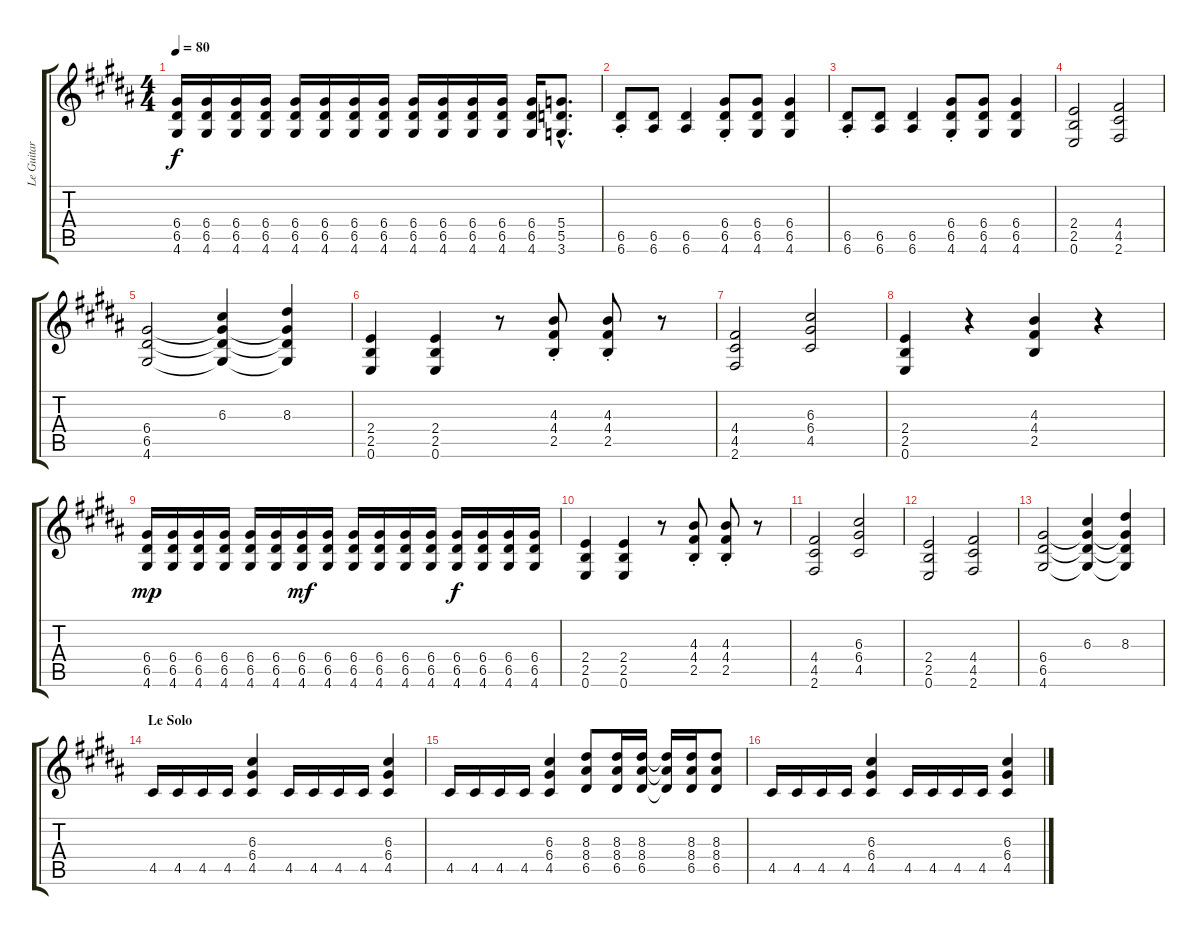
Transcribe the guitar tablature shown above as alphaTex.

\track ("Le Guitar the 2nd" "Le Guitar ") {instrument distortionguitar}
\staff {score tabs}
\tuning (E4 B3 G3 D3 A2 E2) {hide}
\ts (4 4)
\tempo 80
\clef g2
\ks b
(6.4 6.5 4.6).16{dy f} (6.4 6.5 4.6).16 (6.4 6.5 4.6).16 (6.4 6.5 4.6).16 (6.4 6.5 4.6).16 (6.4 6.5 4.6).16 (6.4 6.5 4.6).16 (6.4 6.5 4.6).16 (6.4 6.5 4.6).16 (6.4 6.5 4.6).16 (6.4 6.5 4.6).16 (6.4 6.5 4.6).16 (6.4 6.5 4.6).16 (5.4{hac} 5.5{hac} 3.6{hac}).8{d} |
(6.5{st} 6.6{st}).8 (6.5 6.6).8 (6.5 6.6).4 (6.4{st} 6.5{st} 4.6{st}).8 (6.4 6.5 4.6).8 (6.4 6.5 4.6).4 |
(6.5{st} 6.6{st}).8 (6.5 6.6).8 (6.5 6.6).4 (6.4{st} 6.5{st} 4.6{st}).8 (6.4 6.5 4.6).8 (6.4 6.5 4.6).4 |
(2.4 2.5 0.6).2 (4.4 4.5 2.6).2 |
(6.4 6.5 4.6).2 (6.3 6.4{t} 6.5{t} 4.6{t}).4 (8.3 6.4{t} 6.5{t} 4.6{t}).4 |
(2.4 2.5 0.6).4 (2.4 2.5 0.6).4 r.8 (4.3{st} 4.4{st} 2.5{st}).8 (4.3{st} 4.4{st} 2.5{st}).8 r.8 |
(4.4 4.5 2.6).2 (6.3 6.4 4.5).2 |
(2.4 2.5 0.6).4 r.4 (4.3 4.4 2.5).4 r.4 |
(6.4 6.5 4.6).16{dy mp} (6.4 6.5 4.6).16 (6.4 6.5 4.6).16 (6.4 6.5 4.6).16 (6.4 6.5 4.6).16 (6.4 6.5 4.6).16 (6.4 6.5 4.6).16{dy mf} (6.4 6.5 4.6).16 (6.4 6.5 4.6).16 (6.4 6.5 4.6).16 (6.4 6.5 4.6).16 (6.4 6.5 4.6).16 (6.4 6.5 4.6).16{dy f} (6.4 6.5 4.6).16 (6.4 6.5 4.6).16 (6.4 6.5 4.6).16 |
(2.4 2.5 0.6).4 (2.4 2.5 0.6).4 r.8 (4.3{st} 4.4{st} 2.5{st}).8 (4.3{st} 4.4{st} 2.5{st}).8 r.8 |
(4.4 4.5 2.6).2 (6.3 6.4 4.5).2 |
(2.4 2.5 0.6).2 (4.4 4.5 2.6).2 |
(6.4 6.5 4.6).2 (6.3 6.4{t} 6.5{t} 4.6{t}).4 (8.3 6.4{t} 6.5{t} 4.6{t}).4 |
\section ("" "Le Solo")
4.5.16 4.5.16 4.5.16 4.5.16 (6.3 6.4 4.5).4 4.5.16 4.5.16 4.5.16 4.5.16 (6.3 6.4 4.5).4 |
4.5.16 4.5.16 4.5.16 4.5.16 (6.3 6.4 4.5).4 (8.3 8.4 6.5).8 (8.3 8.4 6.5).16 (8.3 8.4 6.5).16 (8.3{t} 8.4{t} 6.5{t}).16 (8.3 8.4 6.5).16 (8.3 8.4 6.5).8 |
4.5.16 4.5.16 4.5.16 4.5.16 (6.3 6.4 4.5).4 4.5.16 4.5.16 4.5.16 4.5.16 (6.3 6.4 4.5).4
